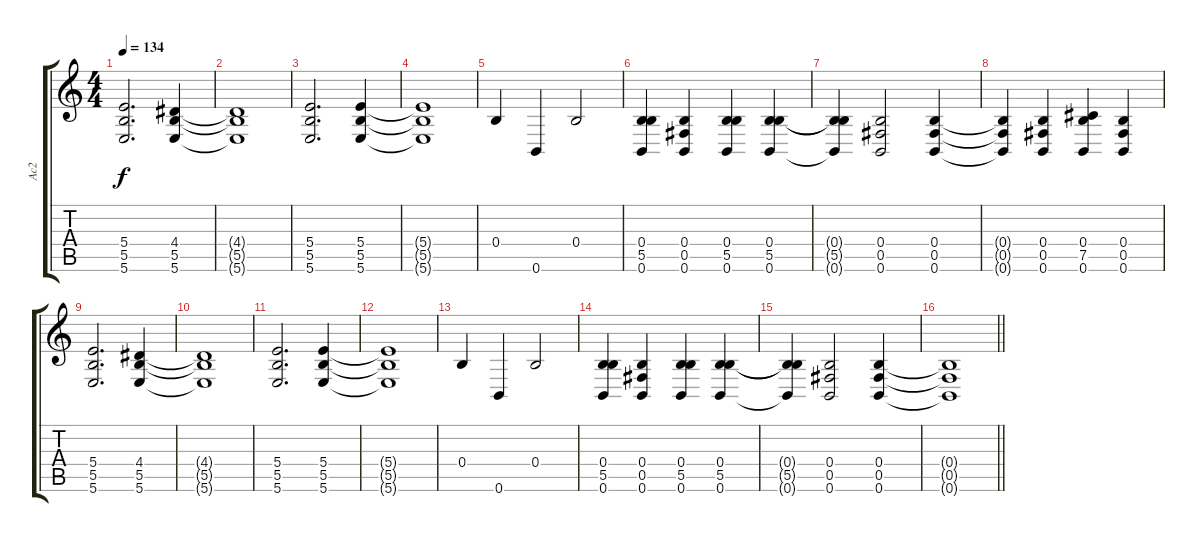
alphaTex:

\track ("Ac2" "Ac2") {instrument acousticguitarsteel}
\staff {score tabs}
\tuning (Eb4 B3 Gb3 B2 Gb2 B1) {hide}
\ts (4 4)
\tempo 134
\clef g2
\ks c
(5.4 5.5 5.6).2{d dy f} (4.4 5.5 5.6).4 |
(4.4{t} 5.5{t} 5.6{t}).1 |
(5.4 5.5 5.6).2{d} (5.4 5.5 5.6).4 |
(5.4{t} 5.5{t} 5.6{t}).1 |
0.4.4 0.6.4 0.4.2 |
(0.4 5.5 0.6).4 (0.4 0.5 0.6).4 (0.4 5.5 0.6).4 (0.4 5.5 0.6).4 |
(0.4{t} 5.5{t} 0.6{t}).4 (0.4 0.5 0.6).2 (0.4 0.5 0.6).4 |
(0.4{t} 0.5{t} 0.6{t}).4 (0.4 0.5 0.6).4 (0.4 7.5 0.6).4 (0.4 0.5 0.6).4 |
(5.4 5.5 5.6).2{d} (4.4 5.5 5.6).4 |
(4.4{t} 5.5{t} 5.6{t}).1 |
(5.4 5.5 5.6).2{d} (5.4 5.5 5.6).4 |
(5.4{t} 5.5{t} 5.6{t}).1 |
0.4.4 0.6.4 0.4.2 |
(0.4 5.5 0.6).4 (0.4 0.5 0.6).4 (0.4 5.5 0.6).4 (0.4 5.5 0.6).4 |
(0.4{t} 5.5{t} 0.6{t}).4 (0.4 0.5 0.6).2 (0.4 0.5 0.6).4 |
\barLineRight lightlight
(0.4{t} 0.5{t} 0.6{t}).1
